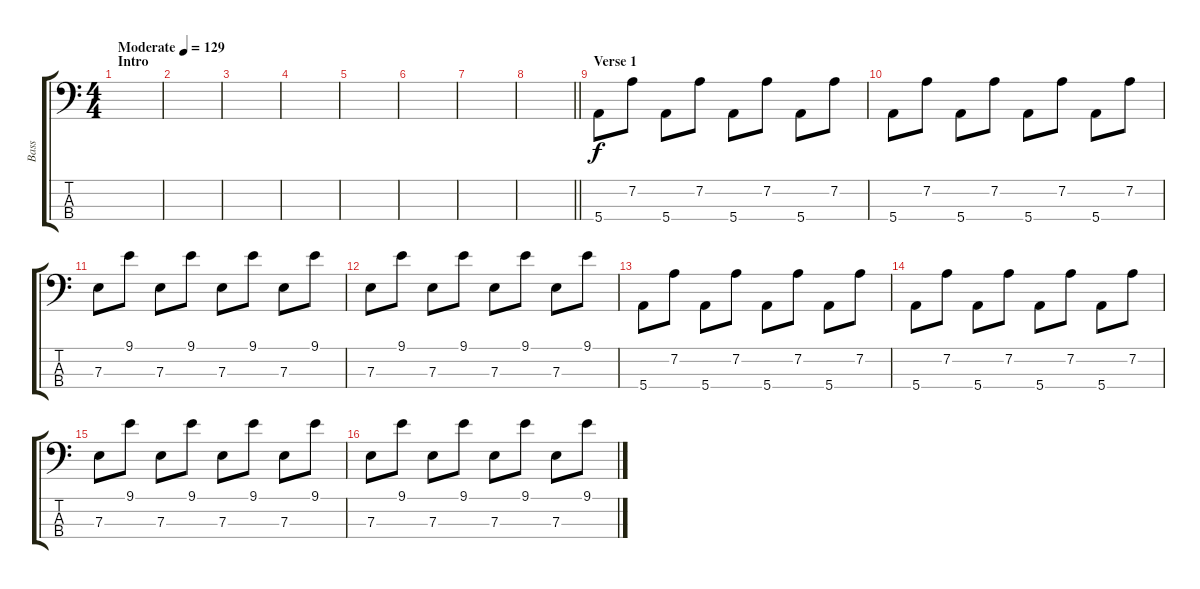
\track ("Bass" "Bass") {instrument electricbassfinger}
\staff {score tabs}
\tuning (G2 D2 A1 E1) {hide}
\ts (4 4)
\section ("" "Intro")
\tempo (129 "Moderate")
\clef f4
\ks c
|
|
|
|
|
|
|
\barLineRight lightlight
|
\section ("" "Verse 1")
5.4.8 7.2.8 5.4.8 7.2.8 5.4.8 7.2.8 5.4.8 7.2.8 |
5.4.8 7.2.8 5.4.8 7.2.8 5.4.8 7.2.8 5.4.8 7.2.8 |
7.3.8 9.1.8 7.3.8 9.1.8 7.3.8 9.1.8 7.3.8 9.1.8 |
7.3.8 9.1.8 7.3.8 9.1.8 7.3.8 9.1.8 7.3.8 9.1.8 |
5.4.8 7.2.8 5.4.8 7.2.8 5.4.8 7.2.8 5.4.8 7.2.8 |
5.4.8 7.2.8 5.4.8 7.2.8 5.4.8 7.2.8 5.4.8 7.2.8 |
7.3.8 9.1.8 7.3.8 9.1.8 7.3.8 9.1.8 7.3.8 9.1.8 |
7.3.8 9.1.8 7.3.8 9.1.8 7.3.8 9.1.8 7.3.8 9.1.8
